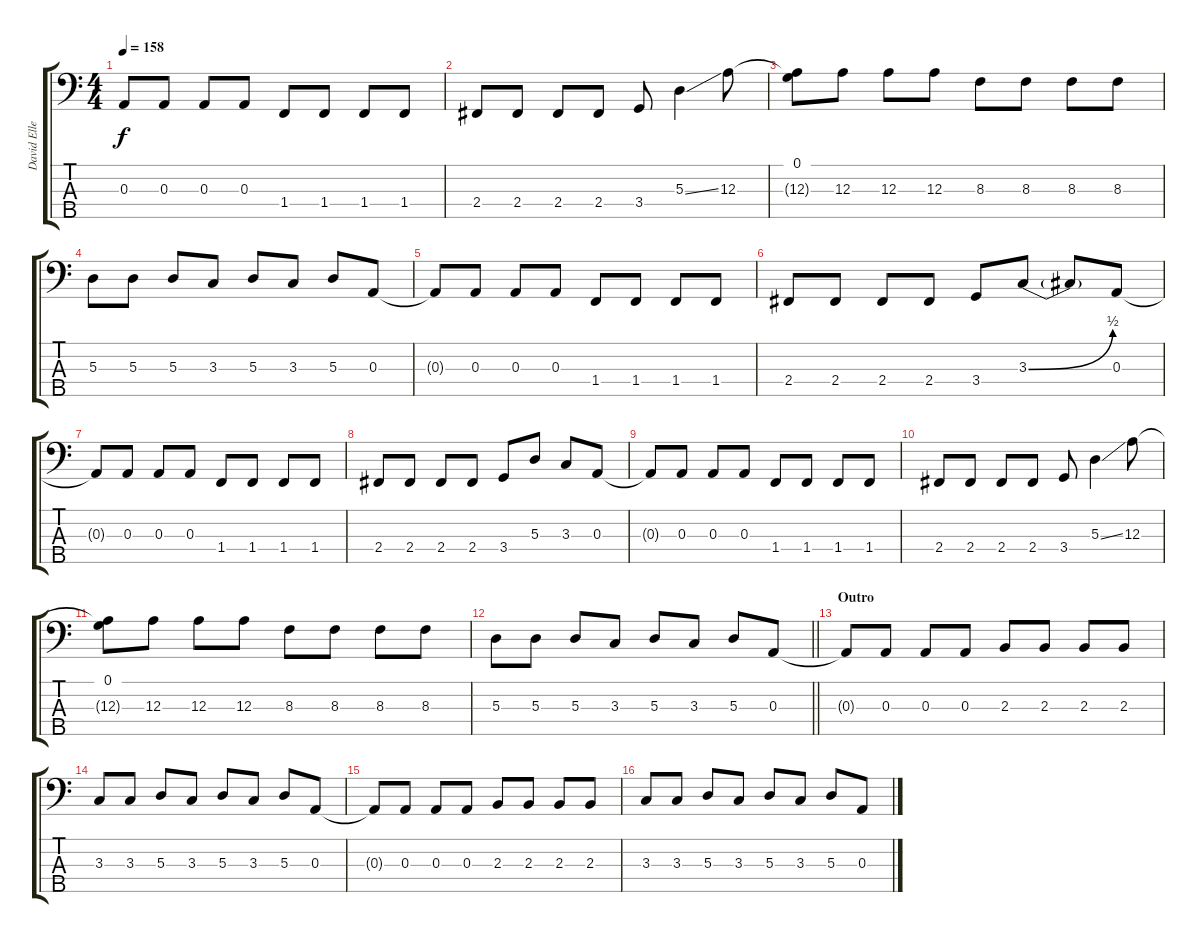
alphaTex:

\track ("David Ellefson" "David Elle") {instrument electricbasspick}
\staff {score tabs}
\tuning (G2 D2 A1 E1 B0) {hide}
\ts (4 4)
\tempo 158
\clef f4
\ks c
0.3{t}.8{dy f} 0.3.8 0.3.8 0.3.8 1.4.8 1.4.8 1.4.8 1.4.8 |
2.4.8 2.4.8 2.4.8 2.4.8 3.4.8 5.3{ss}.4 12.3.8 |
(0.1 12.3{t}).8 12.3.8 12.3.8 12.3.8 8.3.8 8.3.8 8.3.8 8.3.8 |
5.3.8 5.3.8 5.3.8 3.3.8 5.3.8 3.3.8 5.3.8 0.3.8 |
0.3{t}.8 0.3.8 0.3.8 0.3.8 1.4.8 1.4.8 1.4.8 1.4.8 |
2.4.8 2.4.8 2.4.8 2.4.8 3.4.8 3.3{be (bend 0 0 60 2)}.8 3.3{t}.8 0.3.8 |
0.3{t}.8 0.3.8 0.3.8 0.3.8 1.4.8 1.4.8 1.4.8 1.4.8 |
2.4.8 2.4.8 2.4.8 2.4.8 3.4.8 5.3.8 3.3.8 0.3.8 |
0.3{t}.8 0.3.8 0.3.8 0.3.8 1.4.8 1.4.8 1.4.8 1.4.8 |
2.4.8 2.4.8 2.4.8 2.4.8 3.4.8 5.3{ss}.4 12.3.8 |
(0.1 12.3{t}).8 12.3.8 12.3.8 12.3.8 8.3.8 8.3.8 8.3.8 8.3.8 |
\barLineRight lightlight
5.3.8 5.3.8 5.3.8 3.3.8 5.3.8 3.3.8 5.3.8 0.3.8 |
\section ("" "Outro")
0.3{t}.8 0.3.8 0.3.8 0.3.8 2.3.8 2.3.8 2.3.8 2.3.8 |
3.3.8 3.3.8 5.3.8 3.3.8 5.3.8 3.3.8 5.3.8 0.3.8 |
0.3{t}.8 0.3.8 0.3.8 0.3.8 2.3.8 2.3.8 2.3.8 2.3.8 |
3.3.8 3.3.8 5.3.8 3.3.8 5.3.8 3.3.8 5.3.8 0.3.8
